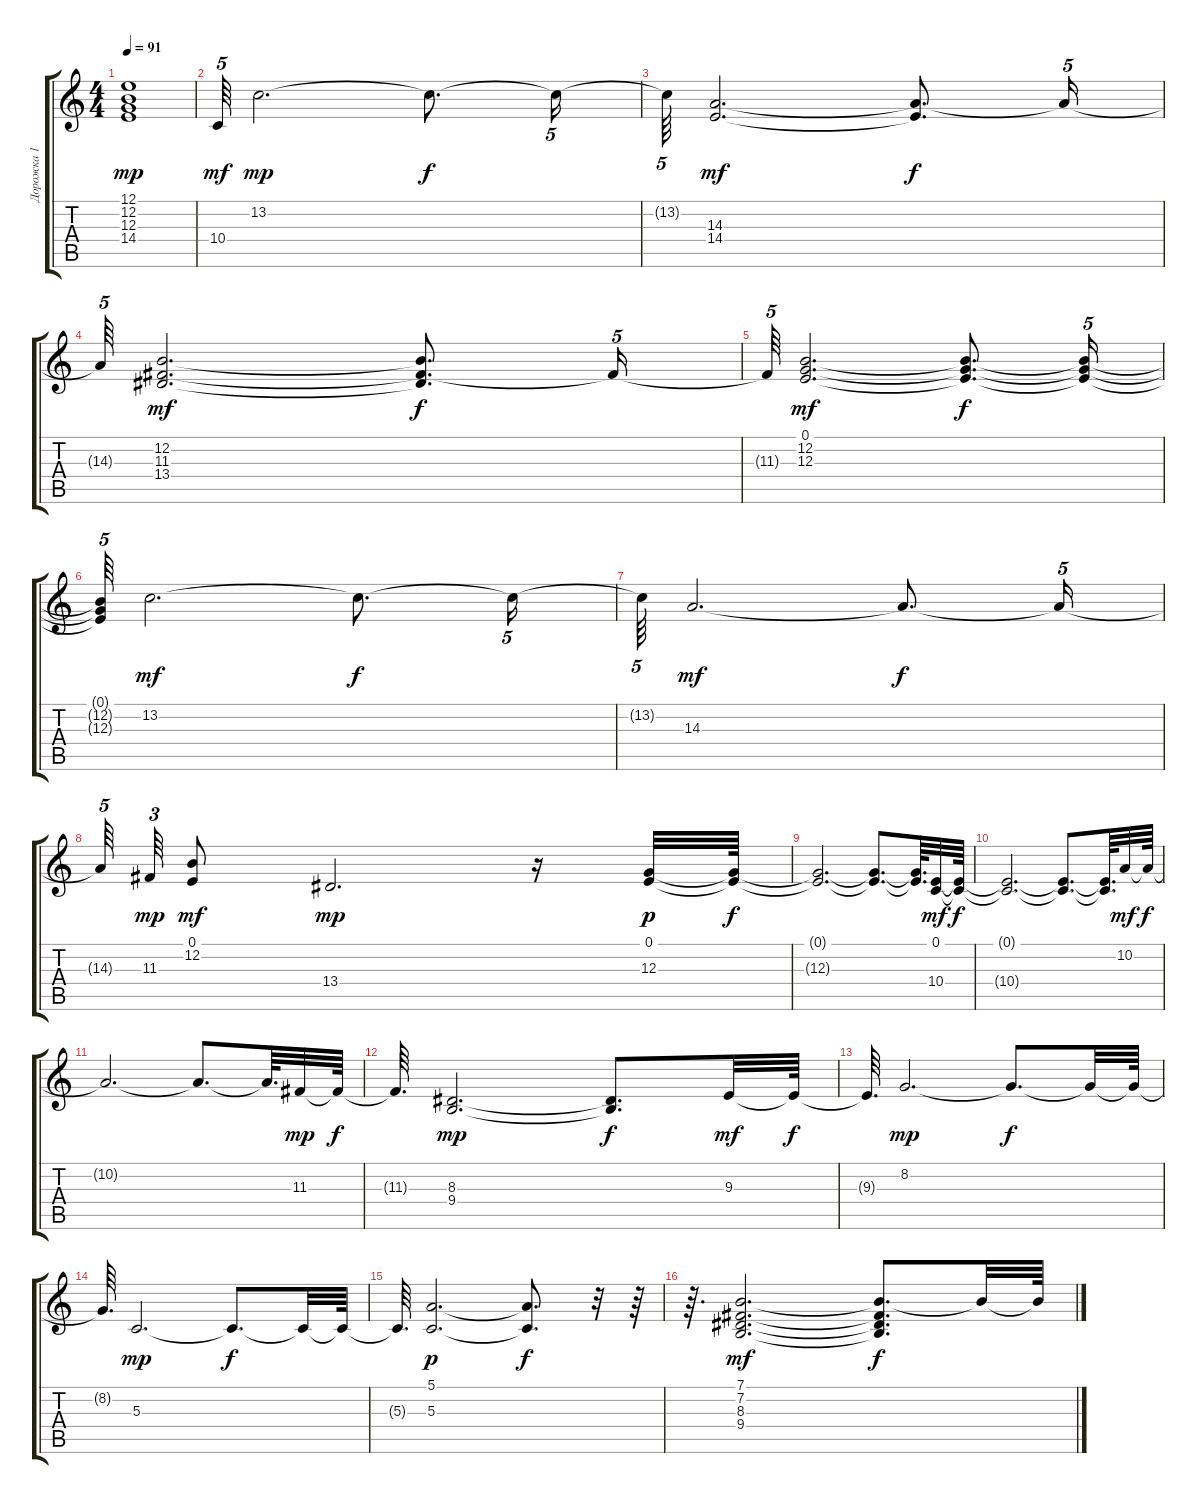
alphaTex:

\track ("Дорожка 1" "Дорожка 1") {instrument pad2warm}
\staff {score tabs}
\tuning (E4 B3 G3 D3 A2 E2) {hide}
\ts (4 4)
\tempo 91
\clef g2
\ks c
(12.1 12.2 12.3 14.4).1{dy mp} |
10.4.64{tu (5 4) dy mf} 13.2.2{d dy mp} 13.2{t}.8{d dy f} 13.2{t}.16{tu (5 4)} |
13.2{t}.64{tu (5 4)} (14.3 14.4).2{d dy mf} (14.3{t} 14.4{t}).8{d dy f} 14.3{t}.16{tu (5 4)} |
14.3{t}.64{tu (5 4)} (12.2 11.3 13.4).2{d dy mf} (12.2{t} 11.3{t} 13.4{t}).8{d dy f} 11.3{t}.16{tu (5 4)} |
11.3{t}.64{tu (5 4)} (0.1 12.2 12.3).2{d dy mf} (0.1{t} 12.2{t} 12.3{t}).8{d dy f} (0.1{t} 12.2{t} 12.3{t}).16{tu (5 4)} |
(0.1{t} 12.2{t} 12.3{t}).64{tu (5 4)} 13.2.2{d dy mf} 13.2{t}.8{d dy f} 13.2{t}.16{tu (5 4)} |
13.2{t}.64{tu (5 4)} 14.3.2{d dy mf} 14.3{t}.8{d dy f} 14.3{t}.16{tu (5 4)} |
14.3{t}.64{tu (5 4)} 11.3.64{tu (3 2) dy mp} (0.1 12.2).8{dy mf} 13.4.2{d dy mp} r.16 (0.1 12.3).32{dy p} (0.1{t} 12.3{t}).64{dy f} |
(0.1{t} 12.3{t}).2{d} (0.1{t} 12.3{t}).8{d} (0.1{t} 12.3{t}).64{d} (0.1 10.4).32{dy mf} (0.1{t} 10.4{t}).64{dy f} |
(0.1{t} 10.4{t}).2{d} (0.1{t} 10.4{t}).8{d} (0.1{t} 10.4{t}).64{d} 10.2.32{dy mf} 10.2{t}.64{dy f} |
10.2{t}.2{d} 10.2{t}.8{d} 10.2{t}.64{d} 11.3.32{dy mp} 11.3{t}.64{dy f} |
11.3{t}.64{d} (8.3 9.4).2{d dy mp} (8.3{t} 9.4{t}).8{d dy f} 9.3.32{dy mf} 9.3{t}.64{dy f} |
9.3{t}.64{d} 8.2.2{d dy mp} 8.2{t}.8{d dy f} 8.2{t}.32 8.2{t}.64 |
8.2{t}.64{d} 5.3.2{d dy mp} 5.3{t}.8{d dy f} 5.3{t}.32 5.3{t}.64 |
5.3{t}.64{d} (5.1 5.3).2{d dy p} (5.1{t} 5.3{t}).8{d dy f} r.32 r.64 |
r.64{d} (7.1 7.2 8.3 9.4).2{d dy mf} (7.1{t} 7.2{t} 8.3{t} 9.4{t}).8{d dy f} 7.1{t}.32 7.1{t}.64
